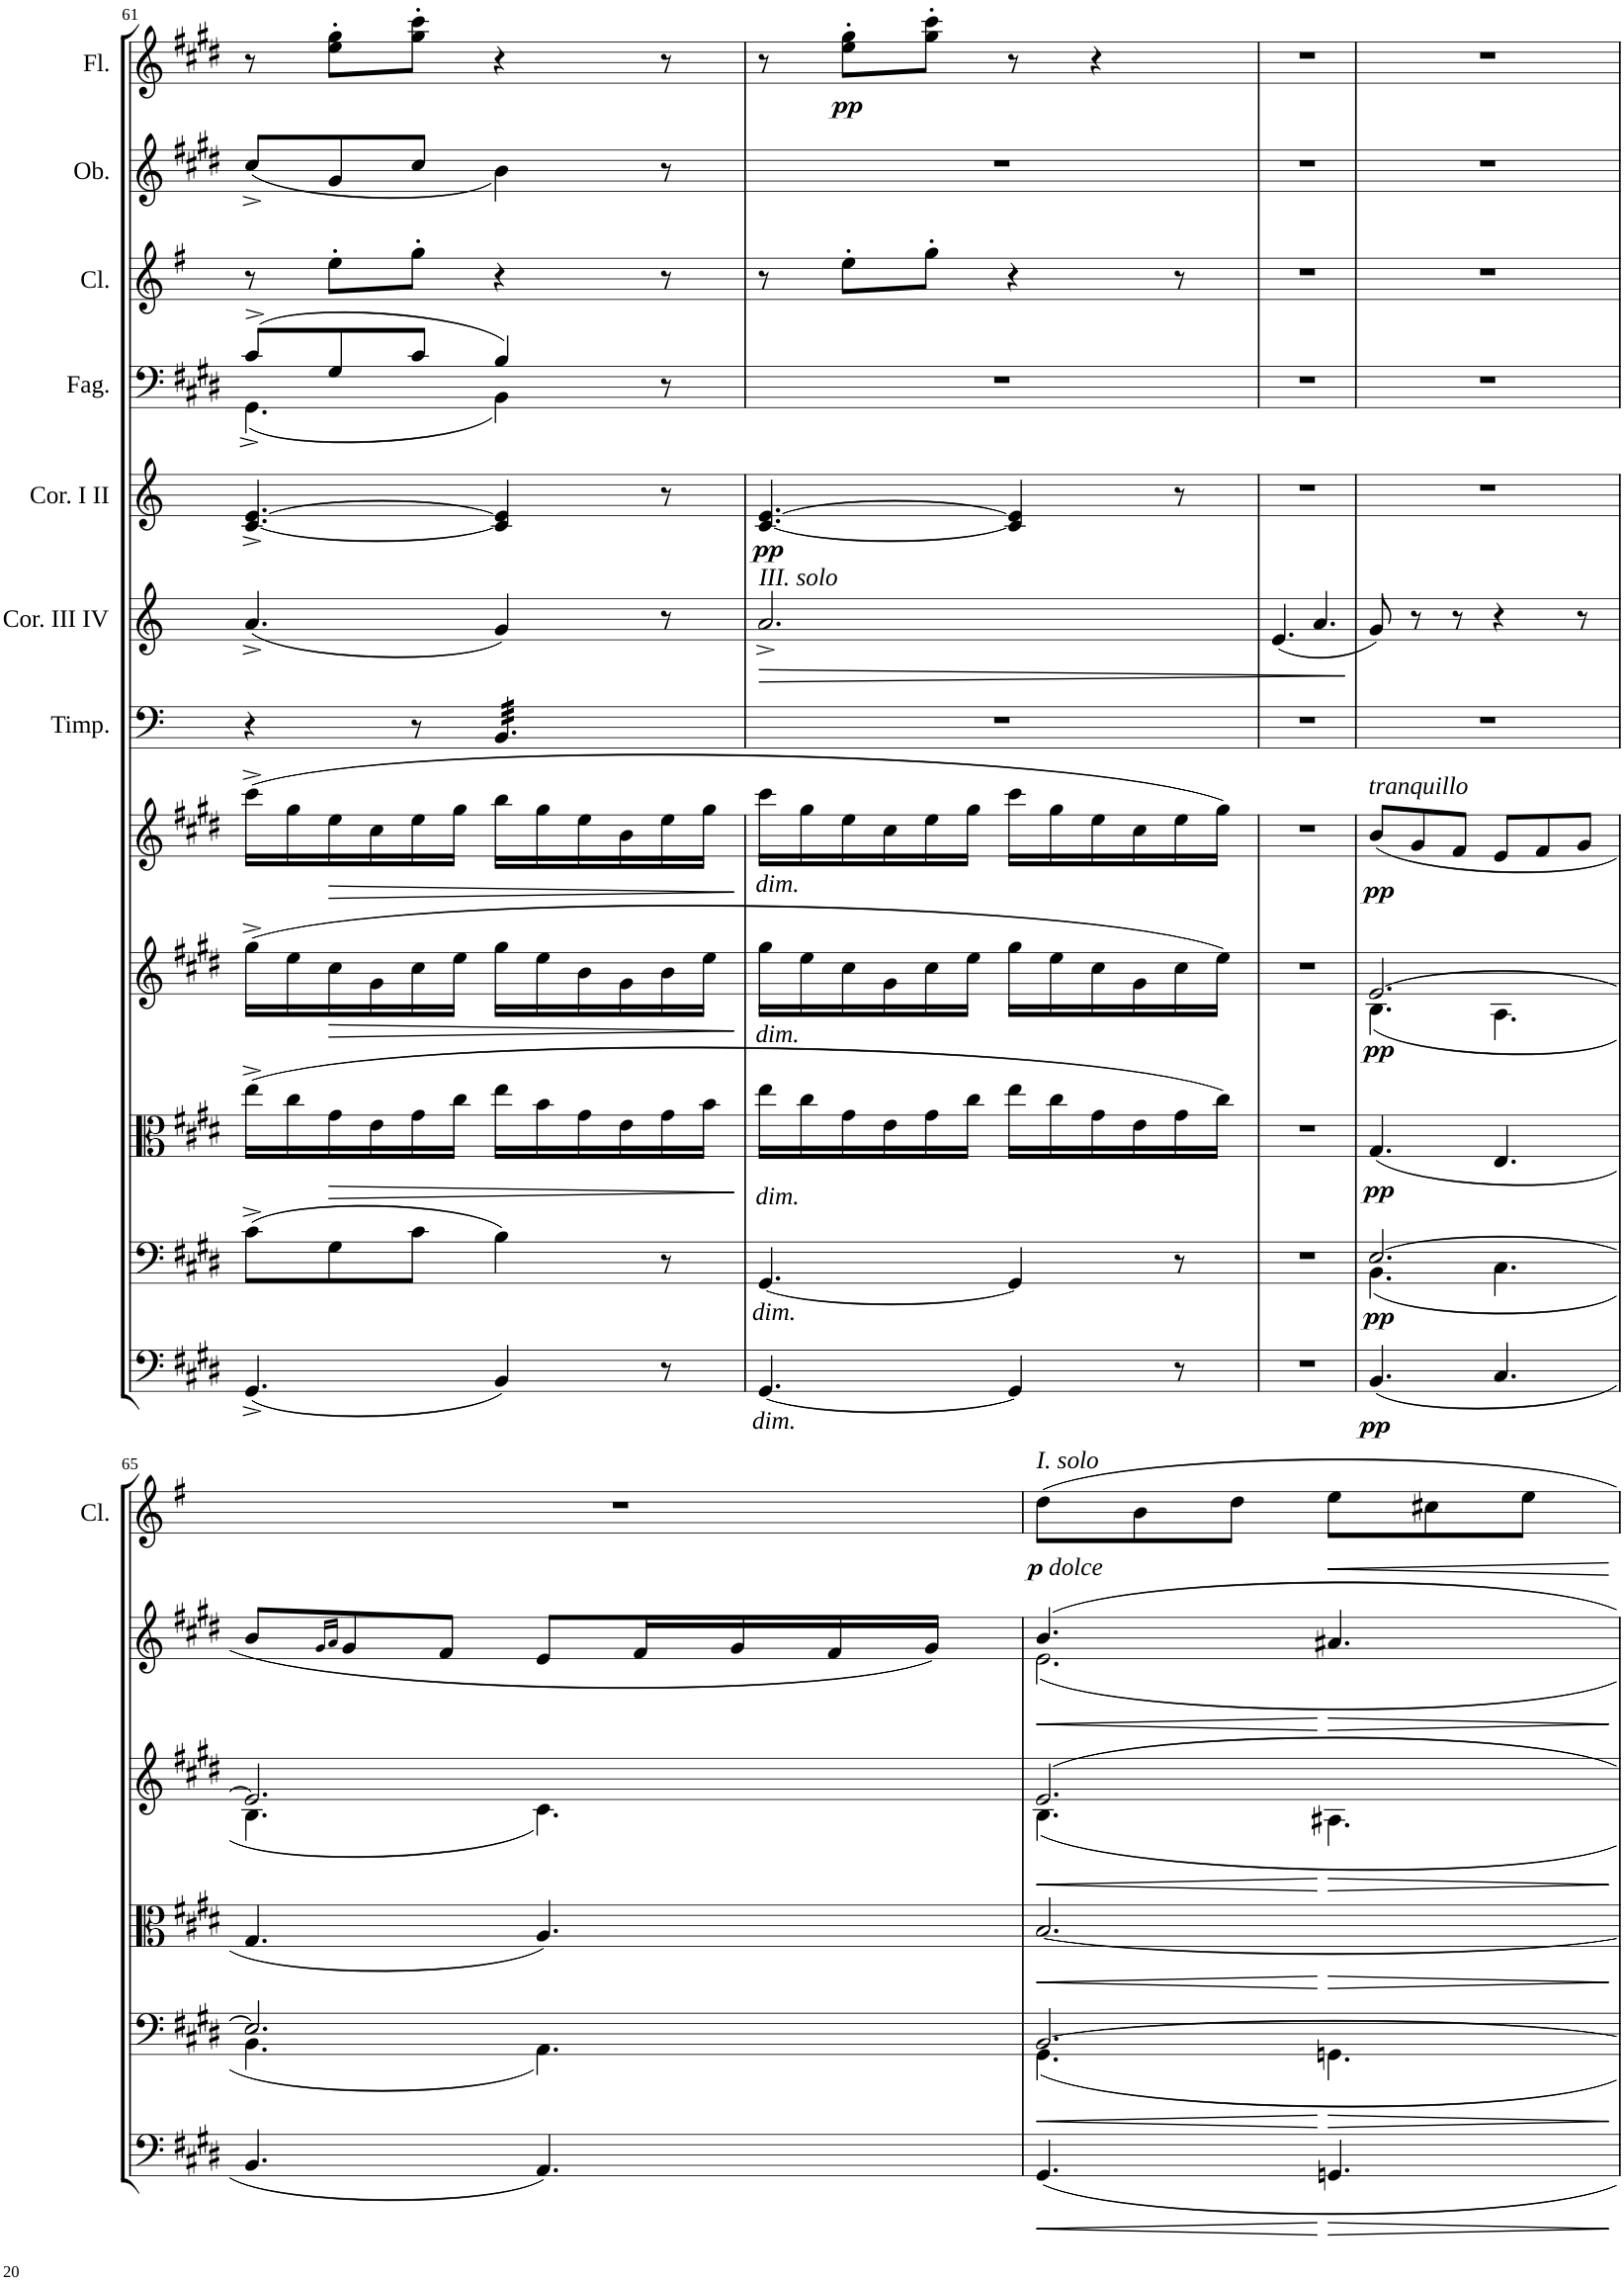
**kern	**dynam	**kern	**dynam	**kern	**dynam	**kern	**dynam	**kern	**dynam	**kern	**kern	**kern	**dynam	**kern	**kern	**dynam	**kern	**kern	**dynam
*part12	*part12	*part11	*part11	*part10	*part10	*part9	*part9	*part8	*part8	*part7	*part6	*part5	*part5	*part4	*part3	*part3	*part2	*part1	*part1
*staff12	*staff12	*staff11	*staff11	*staff10	*staff10	*staff9	*staff9	*staff8	*staff8	*staff7	*staff6	*staff5	*staff5	*staff4	*staff3	*staff3	*staff2	*staff1	*staff1
*I"Basso	*	*I"Violoncello	*	*I"Viola	*	*I"Violino II	*	*I"Violino I	*	*I"Timpani in E–H	*I"Corni in E III IV	*I"Corni in E I II	*	*I"Fagotti	*I"Clarinetti in A	*	*I"Oboi	*I"Flauti	*
*	*	*	*	*	*	*	*	*	*	*I'Timp.	*I'Cor. III IV	*I'Cor. I II	*	*I'Fag.	*I'Cl.	*	*I'Ob.	*I'Fl.	*
!!LO:PB:g=z
*clefF4	*	*clefF4	*	*clefC3	*	*clefG2	*	*clefG2	*	*clefF4	*clefG2	*clefG2	*	*clefF4	*clefG2	*	*clefG2	*clefG2	*
*Trd7c12	*	*	*	*	*	*	*	*	*	*	*Trd5c8	*Trd5c8	*	*	*Trd2c3	*	*	*	*
*k[f#c#g#d#]	*	*k[f#c#g#d#]	*	*k[f#c#g#d#]	*	*k[f#c#g#d#]	*	*k[f#c#g#d#]	*	*k[]	*k[]	*k[]	*	*k[f#c#g#d#]	*k[f#]	*	*k[f#c#g#d#]	*k[f#c#g#d#]	*
*M6/8	*	*M6/8	*	*M6/8	*	*M6/8	*	*M6/8	*	*M6/8	*M6/8	*M6/8	*	*M6/8	*M6/8	*	*M6/8	*M6/8	*
=61	=61	=61	=61	=61	=61	=61	=61	=61	=61	=61	=61	=61	=61	=61	=61	=61	=61	=61	=61
*	*	*	*	*	*	*	*	*	*	*	*	*	*	*^	*	*	*	*	*
(4.GG#^/	.	(>8c#^\L	.	(16ee^\LL	.	(16gg#^\LL	.	(16ccc#^\LL	.	4r	(4.a^/	[4.c/^ [4.e/^	.	(8c#^/L	(4.GG#^\	8r	.	(<8cc#^/L	8r	.
.	.	.	.	16cc#\	.	16ee\	.	16gg#\	.	.	.	.	.	.	.	.	.	.	.	.
!	!	!	!	!	!LO:HP:b	!	!LO:HP:b	!	!LO:HP:b	!	!	!	!	!	!	!	!	!	!	!
.	.	8G#\	.	16g#\	>	16cc#\	>	16ee\	>	.	.	.	.	8G#^/	.	8ee'\L	.	8g#/	8ee\' 8gg#\'L	.
.	.	.	.	16e\	.	16g#\	.	16cc#\	.	.	.	.	.	.	.	.	.	.	.	.
.	.	8c#\J	.	16g#\	.	16cc#\	.	16ee\	.	8r	.	.	.	8c#^/J	.	8gg'\J	.	8cc#/J	8gg#\' 8ccc#\'J	.
.	.	.	.	16cc#\JJ	.	16ee\JJ	.	16gg#\JJ	.	.	.	.	.	.	.	.	.	.	.	.
*	*	*	*	*	*	*	*	*	*	*tremolo	*	*	*	*	*	*	*	*	*	*
4BB/)	.	4B\)	.	16ee\LL	.	16gg#\LL	.	16bb\LL	.	32BB/LLL	4g/)	4c/] 4e/]	.	4B^/)	4BB\)	4r	.	4b\)	4r	.
.	.	.	.	.	.	.	.	.	.	32BB/	.	.	.	.	.	.	.	.	.	.
.	.	.	.	16b\	.	16ee\	.	16gg#\	.	32BB/	.	.	.	.	.	.	.	.	.	.
.	.	.	.	.	.	.	.	.	.	32BB/	.	.	.	.	.	.	.	.	.	.
.	.	.	.	16g#\	.	16b\	.	16ee\	.	32BB/	.	.	.	.	.	.	.	.	.	.
.	.	.	.	.	.	.	.	.	.	32BB/	.	.	.	.	.	.	.	.	.	.
.	.	.	.	16e\	.	16g#\	.	16b\	.	32BB/	.	.	.	.	.	.	.	.	.	.
.	.	.	.	.	.	.	.	.	.	32BB/	.	.	.	.	.	.	.	.	.	.
8r	.	8r	.	16g#\	.	16b\	.	16ee\	.	32BB/	8r	8r	.	8r	8ryy	8r	.	8r	8r	.
.	.	.	.	.	.	.	.	.	.	32BB/	.	.	.	.	.	.	.	.	.	.
.	.	.	.	16b\JJ	.	16ee\JJ	.	16gg#\JJ	.	32BB/	.	.	.	.	.	.	.	.	.	.
.	.	.	.	.	.	.	.	.	.	32BB/JJJ	.	.	.	.	.	.	.	.	.	.
*	*	*	*	*	*	*	*	*	*	*Xtremolo	*	*	*	*	*	*	*	*	*	*
*	*	*	*	*	*	*	*	*	*	*	*	*	*	*v	*v	*	*	*	*	*
=62	=62	=62	=62	=62	=62	=62	=62	=62	=62	=62	=62	=62	=62	=62	=62	=62	=62	=62	=62
!	!	!	!	!	!	!	!	!	!	!	!LO:TX:a:i:t=III. solo	!	!	!	!	!	!	!	!
!	!	!	!	!	!	!	!	!LO:TX:b:i:t=dim.	!	!	!	!	!	!	!	!	!	!	!
!	!	!	!	!	!	!LO:TX:b:i:t=dim.	!	!	!	!	!	!	!	!	!	!	!	!	!
!	!	!	!	!LO:TX:b:i:t=dim.	!	!	!	!	!	!	!	!	!	!	!	!	!	!	!
!	!	!LO:TX:b:i:t=dim.	!	!	!	!	!	!	!	!	!	!	!	!	!	!	!	!	!
!LO:TX:b:i:t=dim.	!	!	!	!	!	!	!	!	!	!	!	!	!	!	!	!	!	!	!
!	!	!	!	!	!	!	!	!	!	!	!	!	!LO:DY:b	!	!	!	!	!	!
[4.GG#/	.	[4.GG#/	.	16ee\LL	.	16gg#\LL	.	16ccc#\LL	.	2.r	2.a^/	[4.c/ [4.e/	pp	2.r	8r	.	2.r	8r	.
.	.	.	.	16cc#\	.	16ee\	.	16gg#\	.	.	.	.	.	.	.	.	.	.	.
!	!	!	!	!	!	!	!	!	!	!	!	!	!	!	!	!	!	!	!LO:DY:b
.	.	.	.	16g#\	.	16cc#\	.	16ee\	.	.	.	.	.	.	8ee'\L	.	.	8ee\' 8gg#\'L	pp
.	.	.	.	16e\	.	16g#\	.	16cc#\	.	.	.	.	.	.	.	.	.	.	.
.	.	.	.	16g#\	.	16cc#\	.	16ee\	.	.	.	.	.	.	8gg'\J	.	.	8gg#\' 8ccc#\'J	.
.	.	.	.	16cc#\JJ	.	16ee\JJ	.	16gg#\JJ	.	.	.	.	.	.	.	.	.	.	.
4GG#/]	.	4GG#/]	.	16ee\LL	.	16gg#\LL	.	16ccc#\LL	.	.	.	4c/] 4e/]	.	.	4r	.	.	8r	.
.	.	.	.	16cc#\	.	16ee\	.	16gg#\	.	.	.	.	.	.	.	.	.	.	.
.	.	.	.	16g#\	.	16cc#\	.	16ee\	.	.	.	.	.	.	.	.	.	4r	.
.	.	.	.	16e\	.	16g#\	.	16cc#\	.	.	.	.	.	.	.	.	.	.	.
8r	.	8r	.	16g#\	.	16cc#\	.	16ee\	.	.	.	8r	.	.	8r	.	.	.	.
.	.	.	.	16cc#\JJ)	.	16ee\JJ)	.	16gg#\JJ)	.	.	.	.	.	.	.	.	.	.	.
=63	=63	=63	=63	=63	=63	=63	=63	=63	=63	=63	=63	=63	=63	=63	=63	=63	=63	=63	=63
2.r	.	2.r	.	2.r	.	2.r	.	2.r	.	2.r	(4.e/	2.r	.	2.r	2.r	.	2.r	2.r	.
.	.	.	.	.	.	.	.	.	.	.	4.a/	.	.	.	.	.	.	.	.
=64	=64	=64	=64	=64	=64	=64	=64	=64	=64	=64	=64	=64	=64	=64	=64	=64	=64	=64	=64
*	*	*^	*	*	*	*^	*	*	*	*	*	*	*	*	*	*	*	*	*
!	!	!	!	!	!	!	!	!	!	!LO:TX:a:i:t=tranquillo	!	!	!	!	!	!	!	!	!	!	!
!	!LO:DY:b	!	!	!LO:DY:b	!	!LO:DY:b	!	!	!LO:DY:b	!	!LO:DY:b	!	!	!	!	!	!	!	!	!	!
(<4.BB/	pp	[2.E/	(4.BB\	pp	(<4.G#/	pp	[2.e/	(4.B\	pp	(<8b/L	pp	2.r	8g/)	2.r	.	2.r	2.r	.	2.r	2.r	.
.	.	.	.	.	.	.	.	.	.	8g#/	.	.	8r	.	.	.	.	.	.	.	.
.	.	.	.	.	.	.	.	.	.	8f#/J	.	.	8r	.	.	.	.	.	.	.	.
4.C#/	.	.	4.C#\	.	4.E/	.	.	4.A\	.	8e/L	.	.	4r	.	.	.	.	.	.	.	.
.	.	.	.	.	.	.	.	.	.	8f#/	.	.	.	.	.	.	.	.	.	.	.
.	.	.	.	.	.	.	.	.	.	8g#/J	.	.	8r	.	.	.	.	.	.	.	.
!!LO:LB:g=z
=65	=65	=65	=65	=65	=65	=65	=65	=65	=65	=65	=65	=65	=65	=65	=65	=65	=65	=65	=65	=65	=65
4.BB/	.	2.E/]	4.BB\	.	4.G#/	.	2.e/]	4.B\	.	8b/L	.	2.r	2.r	2.r	.	2.r	2.r	.	2.r	2.r	.
.	.	.	.	.	.	.	.	.	.	16qg#/LL	.	.	.	.	.	.	.	.	.	.	.
.	.	.	.	.	.	.	.	.	.	16qa/JJ	.	.	.	.	.	.	.	.	.	.	.
.	.	.	.	.	.	.	.	.	.	8g#/	.	.	.	.	.	.	.	.	.	.	.
.	.	.	.	.	.	.	.	.	.	8f#/J	.	.	.	.	.	.	.	.	.	.	.
4.AA/)	.	.	4.AA\)	.	4.A/)	.	.	4.c#\)	.	8e/L	.	.	.	.	.	.	.	.	.	.	.
.	.	.	.	.	.	.	.	.	.	16f#/L	.	.	.	.	.	.	.	.	.	.	.
.	.	.	.	.	.	.	.	.	.	16g#/	.	.	.	.	.	.	.	.	.	.	.
.	.	.	.	.	.	.	.	.	.	16f#/	.	.	.	.	.	.	.	.	.	.	.
.	.	.	.	.	.	.	.	.	.	16g#/JJ)	.	.	.	.	.	.	.	.	.	.	.
=66	=66	=66	=66	=66	=66	=66	=66	=66	=66	=66	=66	=66	=66	=66	=66	=66	=66	=66	=66	=66	=66
!	!	!	!	!	!	!	!	!	!	!	!	!	!	!	!	!	!LO:TX:b:t=dolce	!	!	!	!
!	!	!	!	!	!	!	!	!	!	!	!	!	!	!	!	!	!LO:TX:a:i:t=I. solo	!	!	!	!
!	!LO:HP:b	!	!	!	!	!	!	!	!	!	!LO:HP:b	!	!	!	!	!	!	!	!	!	!
*	*	*	*	*	*^	*	*	*	*	*^	*	*	*	*	*	*	*	*	*	*	*
4.GG#/	<	[2.BB/	4.GG#\	.	[<2.B/	4.ryy	.	2.e/	4.B\	.	4.b/	2.e\	<	2.r	2.r	2.r	.	2.r	8dd\L	.	2.r	2.r	.
.	.	.	.	.	.	.	.	.	.	.	.	.	.	.	.	.	.	.	8b\	.	.	.	.
.	.	.	.	.	.	.	.	.	.	.	.	.	.	.	.	.	.	.	8dd\J	.	.	.	.
!	!	!	!	!	!	!	!	!	!	!	!	!	!	!	!	!	!	!	!	!LO:HP:b	!	!	!
4.GGn/	.	.	4.GGn\	.	.	4.ryy	]	.	4.A#X\	]	4.a#X/	.	]	.	.	.	.	.	8ee\L	<	.	.	.
.	.	.	.	.	.	.	.	.	.	.	.	.	.	.	.	.	.	.	8cc#X\	.	.	.	.
.	.	.	.	.	.	.	.	.	.	.	.	.	.	.	.	.	.	.	8ee\J	.	.	.	.
*	*	*v	*v	*	*	*	*	*v	*v	*	*v	*v	*	*	*	*	*	*	*	*	*	*	*
*	*	*	*	*v	*v	*	*	*	*	*	*	*	*	*	*	*	*	*	*	*
.	[	.	.	.	.	.	.	.	[	.	.	.	.	.	.	[	.	.	.
=	=	=	=	=	=	=	=	=	=	=	=	=	=	=	=	=	=	=	=
*-	*-	*-	*-	*-	*-	*-	*-	*-	*-	*-	*-	*-	*-	*-	*-	*-	*-	*-	*-
